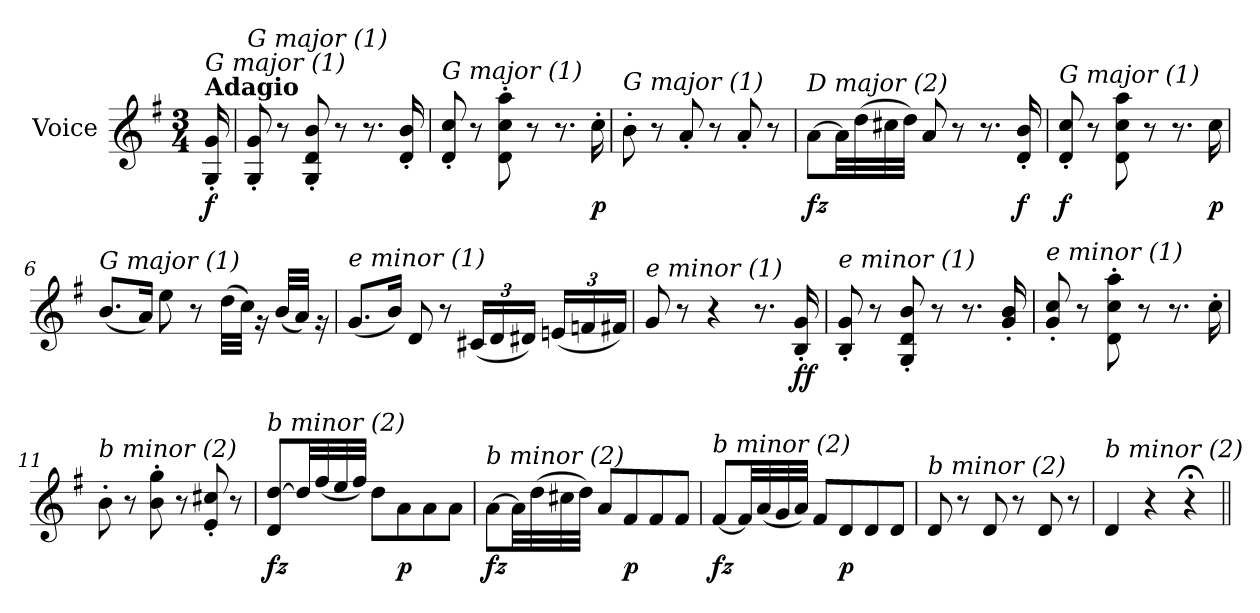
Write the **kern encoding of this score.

**kern	**dynam
*part1	*part1
*staff1	*staff1
*I"Voice	*
*I'V	*
*clefG2	*
*k[f#]	*
*M3/4	*
=	=
!LO:TX:a:B:t=Adagio	!
!LO:TX:i:t=G major (1)	!
!	!LO:DY:b
16G/' 16g/'	f
=1	=1
!LO:TX:i:t=G major (1)	!
8G/' 8g/'	.
8r	.
8G/' 8d/' 8b/'	.
8r	.
8.r	.
16d/' 16b/'	.
=2	=2
!LO:TX:i:t=G major (1)	!
8d/' 8cc/'	.
8r	.
8d\' 8cc\' 8aa\'	.
8r	.
8.r	.
!	!LO:DY:b
16cc'\	p
=3	=3
!LO:TX:i:t=G major (1)	!
8b'\	.
8r	.
8a'/	.
8r	.
8a'/	.
8r	.
=4	=4
!LO:TX:i:t=D major (2)	!
!	!LO:DY:b
[8a\L	fz
32a\LL]	.
(>32dd\	.
32cc#X\	.
32dd\JJJ)	.
8a/	.
8r	.
8.r	.
!	!LO:DY:b
16d/' 16b/'	f
!!LO:LB:g=z
=5	=5
!LO:TX:i:t=G major (1)	!
!	!LO:DY:b
8d/' 8cc/'	f
8r	.
8d\ 8cc\ 8aa\	.
8r	.
8.r	.
!	!LO:DY:b
16cc\	p
=6	=6
!LO:TX:i:t=G major (1)	!
(<8.b/L	.
16a/Jk)	.
8ee\	.
8r	.
(>32dd\LLL	.
32cc\JJJ)	.
16rg	.
(<32b/LLL	.
32a/JJJ)	.
16rg	.
=7	=7
!LO:TX:i:t=e minor (1)	!
(<8.g/L	.
16b/Jk)	.
8d/	.
8r	.
*Xbrackettup	*
(<24c#X/LL	.
24d/	.
24d#Xi/JJ)	.
(<24en/LL	.
24fn/	.
24f#X/JJ)	.
=8	=8
!LO:TX:i:t=e minor (1)	!
8g/	.
8r	.
4r	.
8.r	.
!	!LO:DY:b
!	!LO:DY:n=1:b
16B/' 16g/'	f f
!!LO:LB:g=z
=9	=9
!LO:TX:i:t=e minor (1)	!
8B/' 8g/'	.
8r	.
8G/' 8d/' 8b/'	.
8r	.
8.r	.
16g/' 16b/'	.
=10	=10
!LO:TX:i:t=e minor (1)	!
8g/' 8cc/'	.
8r	.
8d\' 8cc\' 8aa\'	.
8r	.
8.r	.
16cc'\	.
=11	=11
!LO:TX:i:t=b minor (2)	!
8b'\	.
8r	.
8b\' 8gg\'	.
8r	.
8e/' 8cc#X/'	.
8r	.
=12	=12
!LO:TX:i:t=b minor (2)	!
!	!LO:DY:b
8d/ [8dd/L	fz
32dd/LL]	.
(<32ff#/	.
32ee/	.
32ff#/JJJ)	.
8dd\L	.
!	!LO:DY:b
8a\	p
8a\	.
8a\J	.
!!LO:LB:g=z
=13	=13
!LO:TX:i:t=b minor (2)	!
!	!LO:DY:b
[8a\L	fz
32a\LL]	.
(>32dd\	.
32cc#X\	.
32dd\JJJ)	.
8a/L	.
!	!LO:DY:b
8f#/	p
8f#/	.
8f#/J	.
=14	=14
!LO:TX:i:t=b minor (2)	!
!	!LO:DY:b
[8f#/L	fz
32f#/LL]	.
(<32a/	.
32g/	.
32a/JJJ)	.
8f#/L	.
!	!LO:DY:b
8d/	p
8d/	.
8d/J	.
=15	=15
!LO:TX:i:t=b minor (2)	!
8d/	.
8r	.
8d/	.
8r	.
8d/	.
8r	.
=16	=16
!LO:TX:i:t=b minor (2)	!
4d/	.
4r	.
4r;<	.
=||	=||
*-	*-
